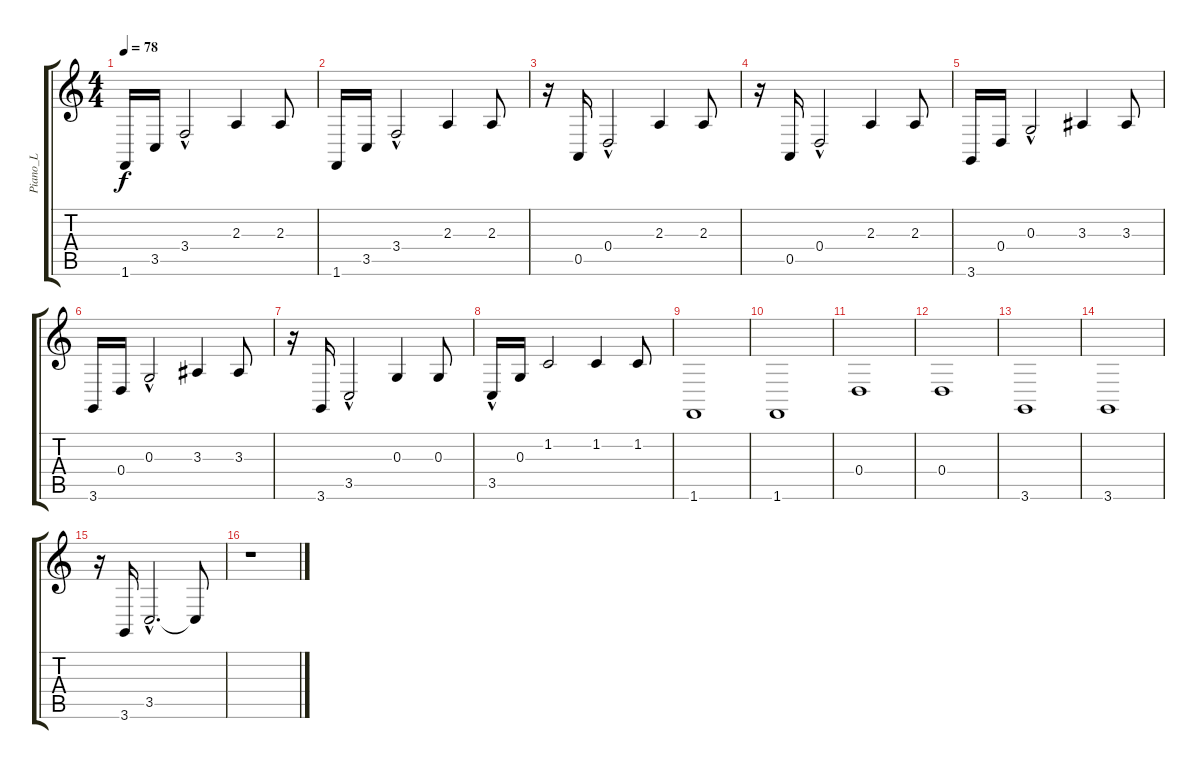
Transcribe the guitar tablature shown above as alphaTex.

\track ("Piano_L" "Piano_L") {instrument acousticgrandpiano}
\staff {score tabs}
\tuning (E4 B3 G3 D3 A2 E2) {hide}
\ts (4 4)
\tempo 78
\clef g2
\ks c
1.6.16{dy f} 3.5.16 3.4{hac}.2 2.3.4 2.3.8 |
1.6.16 3.5.16 3.4{hac}.2 2.3.4 2.3.8 |
r.16 0.5.16 0.4{hac}.2 2.3.4 2.3.8 |
r.16 0.5.16 0.4{hac}.2 2.3.4 2.3.8 |
3.6.16 0.4.16 0.3{hac}.2 3.3.4 3.3.8 |
3.6.16 0.4.16 0.3{hac}.2 3.3.4 3.3.8 |
r.16 3.6.16 3.5{hac}.2 0.3.4 0.3.8 |
3.5{hac}.16 0.3.16 1.2.2 1.2.4 1.2.8 |
1.6.1 |
1.6.1 |
0.4.1 |
0.4.1 |
3.6.1 |
3.6.1 |
r.16 3.6.16 3.5{hac}.2{d} 3.5{t}.8 |
r.1
